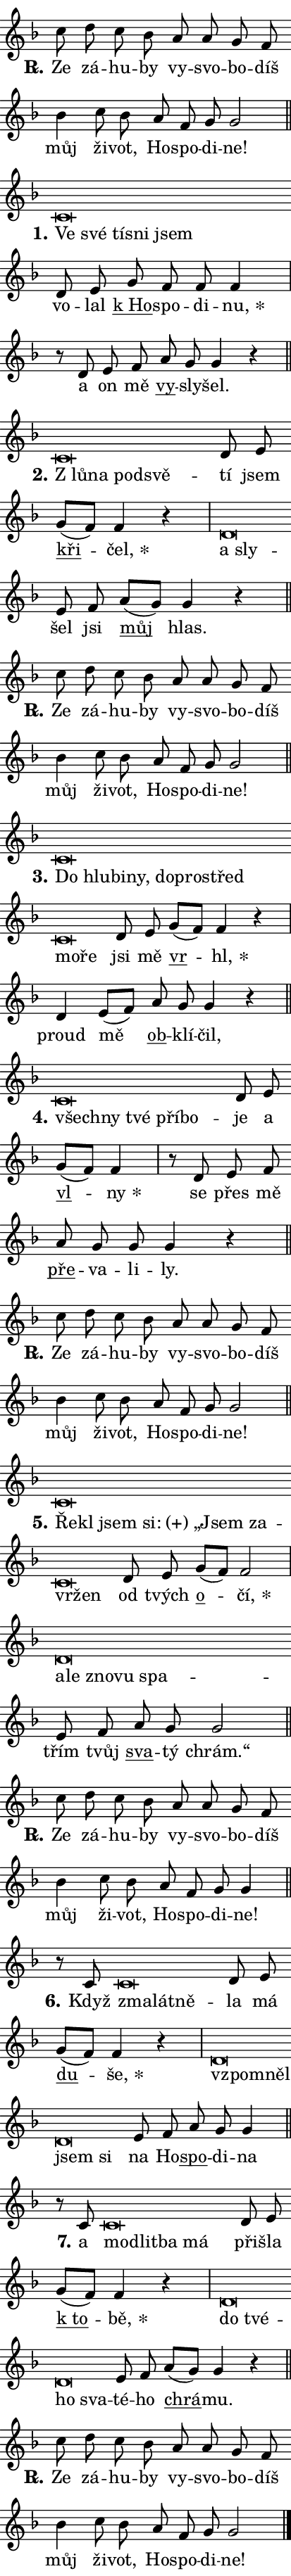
\version "2.22.1"
\header { tagline = "" }
\paper {
  indent = 0\cm
  top-margin = 0\cm
  right-margin = 0\cm
  bottom-margin = 0\cm
  left-margin = 0\cm
  paper-width = 7\cm
  page-breaking = #ly:one-page-breaking
  system-system-spacing.basic-distance = #11
  score-system-spacing.basic-distance = #11
  ragged-last = ##f
}


%% Author: Thomas Morley
%% https://lists.gnu.org/archive/html/lilypond-user/2020-05/msg00002.html
#(define (line-position grob)
"Returns position of @var[grob} in current system:
   @code{'start}, if at first time-step
   @code{'end}, if at last time-step
   @code{'middle} otherwise
"
  (let* ((col (ly:item-get-column grob))
         (ln (ly:grob-object col 'left-neighbor))
         (rn (ly:grob-object col 'right-neighbor))
         (col-to-check-left (if (ly:grob? ln) ln col))
         (col-to-check-right (if (ly:grob? rn) rn col))
         (break-dir-left
           (and
             (ly:grob-property col-to-check-left 'non-musical #f)
             (ly:item-break-dir col-to-check-left)))
         (break-dir-right
           (and
             (ly:grob-property col-to-check-right 'non-musical #f)
             (ly:item-break-dir col-to-check-right))))
        (cond ((eqv? 1 break-dir-left) 'start)
              ((eqv? -1 break-dir-right) 'end)
              (else 'middle))))

#(define (tranparent-at-line-position vctor)
  (lambda (grob)
  "Relying on @code{line-position} select the relevant enry from @var{vctor}.
Used to determine transparency,"
    (case (line-position grob)
      ((end) (not (vector-ref vctor 0)))
      ((middle) (not (vector-ref vctor 1)))
      ((start) (not (vector-ref vctor 2))))))

noteHeadBreakVisibility =
#(define-music-function (break-visibility)(vector?)
"Makes @code{NoteHead}s transparent relying on @var{break-visibility}"
#{
  \override NoteHead.transparent =
    #(tranparent-at-line-position break-visibility)
#})

#(define delete-ledgers-for-transparent-note-heads
  (lambda (grob)
    "Reads whether a @code{NoteHead} is transparent.
If so this @code{NoteHead} is removed from @code{'note-heads} from
@var{grob}, which is supposed to be @code{LedgerLineSpanner}.
As a result ledgers are not printed for this @code{NoteHead}"
    (let* ((nhds-array (ly:grob-object grob 'note-heads))
           (nhds-list
             (if (ly:grob-array? nhds-array)
                 (ly:grob-array->list nhds-array)
                 '()))
           ;; Relies on the transparent-property being done before
           ;; Staff.LedgerLineSpanner.after-line-breaking is executed.
           ;; This is fragile ...
           (to-keep
             (remove
               (lambda (nhd)
                 (ly:grob-property nhd 'transparent #f))
               nhds-list)))
      ;; TODO find a better method to iterate over grob-arrays, similiar
      ;; to filter/remove etc for lists
      ;; For now rebuilt from scratch
      (set! (ly:grob-object grob 'note-heads)  '())
      (for-each
        (lambda (nhd)
          (ly:pointer-group-interface::add-grob grob 'note-heads nhd))
        to-keep))))

hideNotes = {
  \noteHeadBreakVisibility #begin-of-line-visible
}
unHideNotes = {
  \noteHeadBreakVisibility #all-visible
}

% work-around for resetting accidentals
% https://lilypond.org/doc/v2.23/Documentation/notation/displaying-rhythms#unmetered-music
cadenzaMeasure = {
  \cadenzaOff
  \partial 1024 s1024
  \cadenzaOn
}

#(define-markup-command (accent layout props text) (markup?)
  "Underline accented syllable"
  (interpret-markup layout props
    #{\markup \override #'(offset . 4.3) \underline { #text }#}))

responsum = \markup \concat {
  "R" \hspace #-1.05 \path #0.1 #'((moveto 0 0.07) (lineto 0.9 0.8)) \hspace #0.05 "."
}

\layout {
    \context {
        \Staff
        \remove "Time_signature_engraver"
        \override LedgerLineSpanner.after-line-breaking = #delete-ledgers-for-transparent-note-heads
    }
    \context {
        \Voice {
            \override NoteHead.output-attributes = #'((class . "notehead"))
            \override Hairpin.height = #0.55
        }
    }
    \context {
        \Lyrics {
            \override StanzaNumber.output-attributes = #'((class . "stanzanumber"))
            \override LyricSpace.minimum-distance = #0.9
            \override LyricText.font-name = #"TeX Gyre Schola"
            \override LyricText.font-size = 1
            \override StanzaNumber.font-name = #"TeX Gyre Schola Bold"
            \override StanzaNumber.font-size = 1
        }
    }
}

% magnetic-lyrics.ily
%
%   written by
%     Jean Abou Samra <jean@abou-samra.fr>
%     Werner Lemberg <wl@gnu.org>
%
%   adapted by
%     Jiri Hon <jiri.hon@gmail.com>
%
% Version 2022-Apr-15

% https://www.mail-archive.com/lilypond-user@gnu.org/msg149350.html

#(define (Left_hyphen_pointer_engraver context)
   "Collect syllable-hyphen-syllable occurrences in lyrics and store
them in properties.  This engraver only looks to the left.  For
example, if the lyrics input is @code{foo -- bar}, it does the
following.

@itemize @bullet
@item
Set the @code{text} property of the @code{LyricHyphen} grob between
@q{foo} and @q{bar} to @code{foo}.

@item
Set the @code{left-hyphen} property of the @code{LyricText} grob with
text @q{foo} to the @code{LyricHyphen} grob between @q{foo} and
@q{bar}.
@end itemize

Use this auxiliary engraver in combination with the
@code{lyric-@/text::@/apply-@/magnetic-@/offset!} hook."
   (let ((hyphen #f)
         (text #f))
     (make-engraver
      (acknowledgers
       ((lyric-syllable-interface engraver grob source-engraver)
        (set! text grob)))
      (end-acknowledgers
       ((lyric-hyphen-interface engraver grob source-engraver)
        ;(when (not (grob::has-interface grob 'lyric-space-interface))
          (set! hyphen grob)));)
      ((stop-translation-timestep engraver)
       (when (and text hyphen)
         (ly:grob-set-object! text 'left-hyphen hyphen))
       (set! text #f)
       (set! hyphen #f)))))

#(define (lyric-text::apply-magnetic-offset! grob)
   "If the space between two syllables is less than the value in
property @code{LyricText@/.details@/.squash-threshold}, move the right
syllable to the left so that it gets concatenated with the left
syllable.

Use this function as a hook for
@code{LyricText@/.after-@/line-@/breaking} if the
@code{Left_@/hyphen_@/pointer_@/engraver} is active."
   (let ((hyphen (ly:grob-object grob 'left-hyphen #f)))
     (when hyphen
       (let ((left-text (ly:spanner-bound hyphen LEFT)))
         (when (grob::has-interface left-text 'lyric-syllable-interface)
           (let* ((common (ly:grob-common-refpoint grob left-text X))
                  (this-x-ext (ly:grob-extent grob common X))
                  (left-x-ext
                   (begin
                     ;; Trigger magnetism for left-text.
                     (ly:grob-property left-text 'after-line-breaking)
                     (ly:grob-extent left-text common X)))
                  ;; `delta` is the gap width between two syllables.
                  (delta (- (interval-start this-x-ext)
                            (interval-end left-x-ext)))
                  (details (ly:grob-property grob 'details))
                  (threshold (assoc-get 'squash-threshold details 0.2)))
             (when (< delta threshold)
               (let* (;; We have to manipulate the input text so that
                      ;; ligatures crossing syllable boundaries are not
                      ;; disabled.  For languages based on the Latin
                      ;; script this is essentially a beautification.
                      ;; However, for non-Western scripts it can be a
                      ;; necessity.
                      (lt (ly:grob-property left-text 'text))
                      (rt (ly:grob-property grob 'text))
                      (is-space (grob::has-interface hyphen 'lyric-space-interface))
                      (space (if is-space " " ""))
                      (space-markup (grob-interpret-markup grob " "))
                      (space-size (interval-length (ly:stencil-extent space-markup X)))
                      (extra-delta (if is-space space-size 0))
                      ;; Append new syllable.
                      (ltrt-space (if (and (string? lt) (string? rt))
                                (string-append lt space rt)
                                (make-concat-markup (list lt space rt))))
                      ;; Right-align `ltrt` to the right side.
                      (ltrt-space-markup (grob-interpret-markup
                               grob
                               (make-translate-markup
                                (cons (interval-length this-x-ext) 0)
                                (make-right-align-markup ltrt-space)))))
                 (begin
                   ;; Don't print `left-text`.
                   (ly:grob-set-property! left-text 'stencil #f)
                   ;; Set text and stencil (which holds all collected
                   ;; syllables so far) and shift it to the left.
                   (ly:grob-set-property! grob 'text ltrt-space)
                   (ly:grob-set-property! grob 'stencil ltrt-space-markup)
                   (ly:grob-translate-axis! grob (- (- delta extra-delta)) X))))))))))


#(define (lyric-hyphen::displace-bounds-first grob)
   ;; Make very sure this callback isn't triggered too early.
   (let ((left (ly:spanner-bound grob LEFT))
         (right (ly:spanner-bound grob RIGHT)))
     (ly:grob-property left 'after-line-breaking)
     (ly:grob-property right 'after-line-breaking)
     (ly:lyric-hyphen::print grob)))

squashThreshold = #0.4

\layout {
  \context {
    \Lyrics
    \consists #Left_hyphen_pointer_engraver
    \override LyricText.after-line-breaking =
      #lyric-text::apply-magnetic-offset!
    \override LyricHyphen.stencil = #lyric-hyphen::displace-bounds-first
    \override LyricText.details.squash-threshold = \squashThreshold
    \override LyricHyphen.minimum-distance = 0
    \override LyricHyphen.minimum-length = \squashThreshold
  }
}

squash = \override LyricText.details.squash-threshold = 9999
unSquash = \override LyricText.details.squash-threshold = \squashThreshold

left = \override LyricText.self-alignment-X = #LEFT
unLeft = \revert LyricText.self-alignment-X

starOffset = #(lambda (grob) 
                (let ((x_offset (ly:self-alignment-interface::aligned-on-x-parent grob)))
                  (if (= x_offset 0) 0 (+ x_offset 1.2))))

star = #(define-music-function (syllable)(string?)
"Append star separator at the end of a syllable"
#{
  \once \override LyricText.X-offset = #starOffset
  \lyricmode { \markup {
    #syllable
    \override #'((font-name . "TeX Gyre Schola Bold")) \hspace #0.2 \lower #0.65 \larger "*"
  } }
#})

starAccent = #(define-music-function (syllable)(string?)
"Append star separator at the end of a syllable and make accent"
#{
  \once \override LyricText.X-offset = #starOffset
  \lyricmode { \markup {
    \accent #syllable
    \override #'((font-name . "TeX Gyre Schola Bold")) \hspace #0.2 \lower #0.65 \larger "*"
  } }
#})

breath = #(define-music-function (syllable)(string?)
"Append breathing indicator at the end of a syllable"
#{
  \lyricmode { \markup { #syllable "+" } }
#})

optionalBreath = #(define-music-function (syllable)(string?)
"Append optional breathing indicator at the end of a syllable"
#{
  \lyricmode { \markup { #syllable "(+)" } }
#})


\score {
    <<
        \new Voice = "melody" { \cadenzaOn \key f \major \relative { c''8 d c bes \bar "" a a \bar "" g f \bar "" bes4 \bar "" c8 bes \bar "" a f g g2 \cadenzaMeasure \bar "||" \break }
\relative { c'\breve*1/16 \hideNotes \breve*1/16 \bar "" \breve*1/16 \bar "" \breve*1/16 \breve*1/16 \bar "" \unHideNotes d8 e \bar "" g f f f4 \cadenzaMeasure \bar "|" r8 d8 e8 f \bar "" a g g4 r \cadenzaMeasure \bar "||" \break }
\relative { c'\breve*1/16 \hideNotes \breve*1/16 \bar "" \breve*1/16 \breve*1/16 \bar "" \unHideNotes d8 e \bar "" g[( f)] f4 r \cadenzaMeasure \bar "|" d\breve*1/16 \hideNotes \breve*1/16 \bar "" \unHideNotes e8 f \bar "" a[( g)] g4 r \cadenzaMeasure \bar "||" \break }
\relative { c''8 d c bes \bar "" a a \bar "" g f \bar "" bes4 \bar "" c8 bes \bar "" a f g g2 \cadenzaMeasure \bar "||" \break }
\relative { c'\breve*1/16 \hideNotes \breve*1/16 \bar "" \breve*1/16 \bar "" \breve*1/16 \bar "" \breve*1/16 \bar "" \breve*1/16 \bar "" \breve*1/16 \bar "" \breve*1/16 \breve*1/16 \bar "" \unHideNotes d8 e \bar "" g[( f)] f4 r \cadenzaMeasure \bar "|" d4 e8[( f)] \bar "" a g g4 r \cadenzaMeasure \bar "||" \break }
\relative { c'\breve*1/16 \hideNotes \breve*1/16 \bar "" \breve*1/16 \bar "" \breve*1/16 \breve*1/16 \bar "" \unHideNotes d8 e \bar "" g[( f)] f4 \cadenzaMeasure \bar "|" r8 d8 e8 f \bar "" a g g g4 r \cadenzaMeasure \bar "||" \break }
\relative { c''8 d c bes \bar "" a a \bar "" g f \bar "" bes4 \bar "" c8 bes \bar "" a f g g2 \cadenzaMeasure \bar "||" \break }
\relative { c'\breve*1/16 \hideNotes \breve*1/16 \bar "" \breve*1/16 \bar "" \breve*1/16 \bar "" \breve*1/16 \bar "" \breve*1/16 \bar "" \breve*1/16 \breve*1/16 \bar "" \unHideNotes d8 e \bar "" g[( f)] f2 \cadenzaMeasure \bar "|" d\breve*1/16 \hideNotes \breve*1/16 \bar "" \breve*1/16 \bar "" \breve*1/16 \breve*1/16 \bar "" \unHideNotes e8 f \bar "" a g g2 \cadenzaMeasure \bar "||" \break }
\relative { c''8 d c bes \bar "" a a \bar "" g f \bar "" bes4 \bar "" c8 bes \bar "" a f g g4 \cadenzaMeasure \bar "||" \break }
\relative { r8 c'8 c\breve*1/16 \hideNotes \breve*1/16 \breve*1/16 \bar "" \unHideNotes d8 e \bar "" g[( f)] f4 r \cadenzaMeasure \bar "|" d\breve*1/16 \hideNotes \breve*1/16 \bar "" \breve*1/16 \breve*1/16 \bar "" \unHideNotes e8 f \bar "" a g g4 \cadenzaMeasure \bar "||" \break }
\relative { r8 c'8 c\breve*1/16 \hideNotes \breve*1/16 \bar "" \breve*1/16 \breve*1/16 \bar "" \unHideNotes d8 e \bar "" g[( f)] f4 r \cadenzaMeasure \bar "|" d\breve*1/16 \hideNotes \breve*1/16 \bar "" \breve*1/16 \breve*1/16 \bar "" \unHideNotes e8 f \bar "" a[( g)] g4 r \cadenzaMeasure \bar "||" \break }
\relative { c''8 d c bes \bar "" a a \bar "" g f \bar "" bes4 \bar "" c8 bes \bar "" a f g g2 \cadenzaMeasure \bar "||" \break } \bar "|." }
        \new Lyrics \lyricsto "melody" { \lyricmode { \set stanza = \responsum
Ze zá -- hu -- by vy -- svo -- bo -- díš můj ži -- vot, Ho -- spo -- di -- ne!
\set stanza = "1."
\left Ve \squash své tí -- sni jsem \unLeft \unSquash vo -- lal \markup \accent "k Ho" -- spo -- di -- \star nu, a on mě \markup \accent vy -- sly -- šel.
\set stanza = "2."
\left "Z lů" -- \squash na pod -- svě -- \unLeft \unSquash tí jsem \markup \accent kři -- \star čel, \left a \squash sly -- \unLeft \unSquash šel jsi \markup \accent můj hlas.
\set stanza = \responsum
Ze zá -- hu -- by vy -- svo -- bo -- díš můj ži -- vot, Ho -- spo -- di -- ne!
\set stanza = "3."
\left Do \squash hlu -- bi -- ny, do -- pro -- střed mo -- ře \unLeft \unSquash jsi mě \markup \accent vr -- \star hl, proud mě \markup \accent ob -- klí -- čil,
\set stanza = "4."
\left všech -- \squash ny tvé pří -- bo -- \unLeft \unSquash je a \markup \accent vl -- \star ny se přes mě \markup \accent pře -- va -- li -- ly.
\set stanza = \responsum
Ze zá -- hu -- by vy -- svo -- bo -- díš můj ži -- vot, Ho -- spo -- di -- ne!
\set stanza = "5."
\left Ře -- \squash kl jsem \optionalBreath si: „Jsem za -- vr -- žen \unLeft \unSquash od tvých \markup \accent o -- \star čí, \left a -- \squash le zno -- vu spa -- \unLeft \unSquash třím tvůj \markup \accent sva -- tý chrám.“
\set stanza = \responsum
Ze zá -- hu -- by vy -- svo -- bo -- díš můj ži -- vot, Ho -- spo -- di -- ne!
\set stanza = "6."
Když \left zma -- \squash lát -- ně -- \unLeft \unSquash la má \markup \accent du -- \star še, \left vzpo -- \squash mněl jsem si \unLeft \unSquash na Ho -- \markup \accent spo -- di -- na
\set stanza = "7."
a \left mod -- \squash lit -- ba má \unLeft \unSquash při -- šla \markup \accent "k to" -- \star bě, \left do \squash tvé -- ho sva -- \unLeft \unSquash té -- ho \markup \accent chrá -- mu.
\set stanza = \responsum
Ze zá -- hu -- by vy -- svo -- bo -- díš můj ži -- vot, Ho -- spo -- di -- ne! } }
    >>
    \layout {}
}
